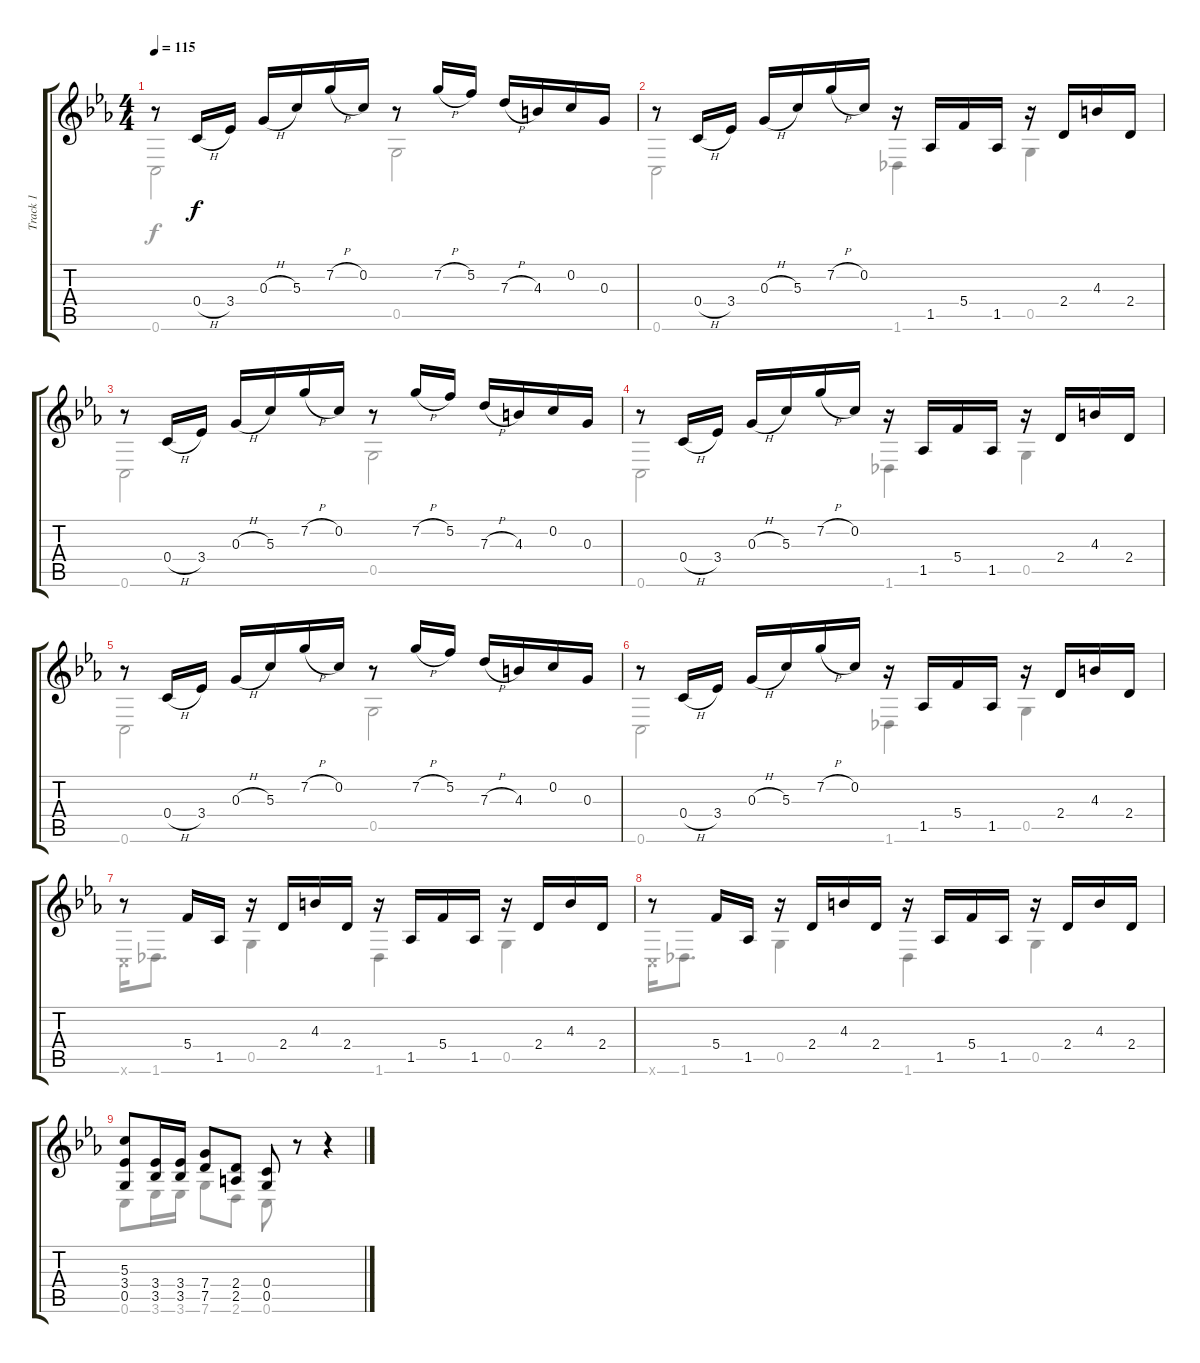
\track ("Track 1" "Track 1") {instrument acousticguitarsteel}
\staff {score tabs}
\tuning (E4 C4 G3 C3 G2 C2) {hide}
\voice
\ts (4 4)
\tempo 115
\clef g2
\ks cminor
r.8{dy f} 0.4{h}.16 3.4.16 0.3{h}.16 5.3.16 7.2{h}.16 0.2.16 r.8 7.2{h}.16 5.2.16 7.3{h}.16 4.3.16 0.2.16 0.3.16 |
r.8 0.4{h}.16 3.4.16 0.3{h}.16 5.3.16 7.2{h}.16 0.2.16 r.16 1.5.16 5.4.16 1.5.16 r.16 2.4.16 4.3.16 2.4.16 |
r.8 0.4{h}.16 3.4.16 0.3{h}.16 5.3.16 7.2{h}.16 0.2.16 r.8 7.2{h}.16 5.2.16 7.3{h}.16 4.3.16 0.2.16 0.3.16 |
r.8 0.4{h}.16 3.4.16 0.3{h}.16 5.3.16 7.2{h}.16 0.2.16 r.16 1.5.16 5.4.16 1.5.16 r.16 2.4.16 4.3.16 2.4.16 |
r.8 0.4{h}.16 3.4.16 0.3{h}.16 5.3.16 7.2{h}.16 0.2.16 r.8 7.2{h}.16 5.2.16 7.3{h}.16 4.3.16 0.2.16 0.3.16 |
r.8 0.4{h}.16 3.4.16 0.3{h}.16 5.3.16 7.2{h}.16 0.2.16 r.16 1.5.16 5.4.16 1.5.16 r.16 2.4.16 4.3.16 2.4.16 |
r.8 5.4.16 1.5.16 r.16 2.4.16 4.3.16 2.4.16 r.16 1.5.16 5.4.16 1.5.16 r.16 2.4.16 4.3.16 2.4.16 |
r.8 5.4.16 1.5.16 r.16 2.4.16 4.3.16 2.4.16 r.16 1.5.16 5.4.16 1.5.16 r.16 2.4.16 4.3.16 2.4.16 |
(5.3 3.4 0.5).8 (3.4 3.5).16 (3.4 3.5).16 (7.4 7.5).8 (2.4 2.5).8 (0.4 0.5).8 r.8 r.4
\voice
\clef g2
\ottava regular
\simile none
\ks cminor
0.6.2{dy f} 0.5.2 |
0.6.2 1.6.4 0.5.4 |
0.6.2 0.5.2 |
0.6.2 1.6.4 0.5.4 |
0.6.2 0.5.2 |
0.6.2 1.6.4 0.5.4 |
0.6{x}.16 1.6.8{d} 0.5.4 1.6.4 0.5.4 |
0.6{x}.16 1.6.8{d} 0.5.4 1.6.4 0.5.4 |
0.6.8 3.6.16 3.6.16 7.6.8 2.6.8 0.6.8 r.8 r.4
